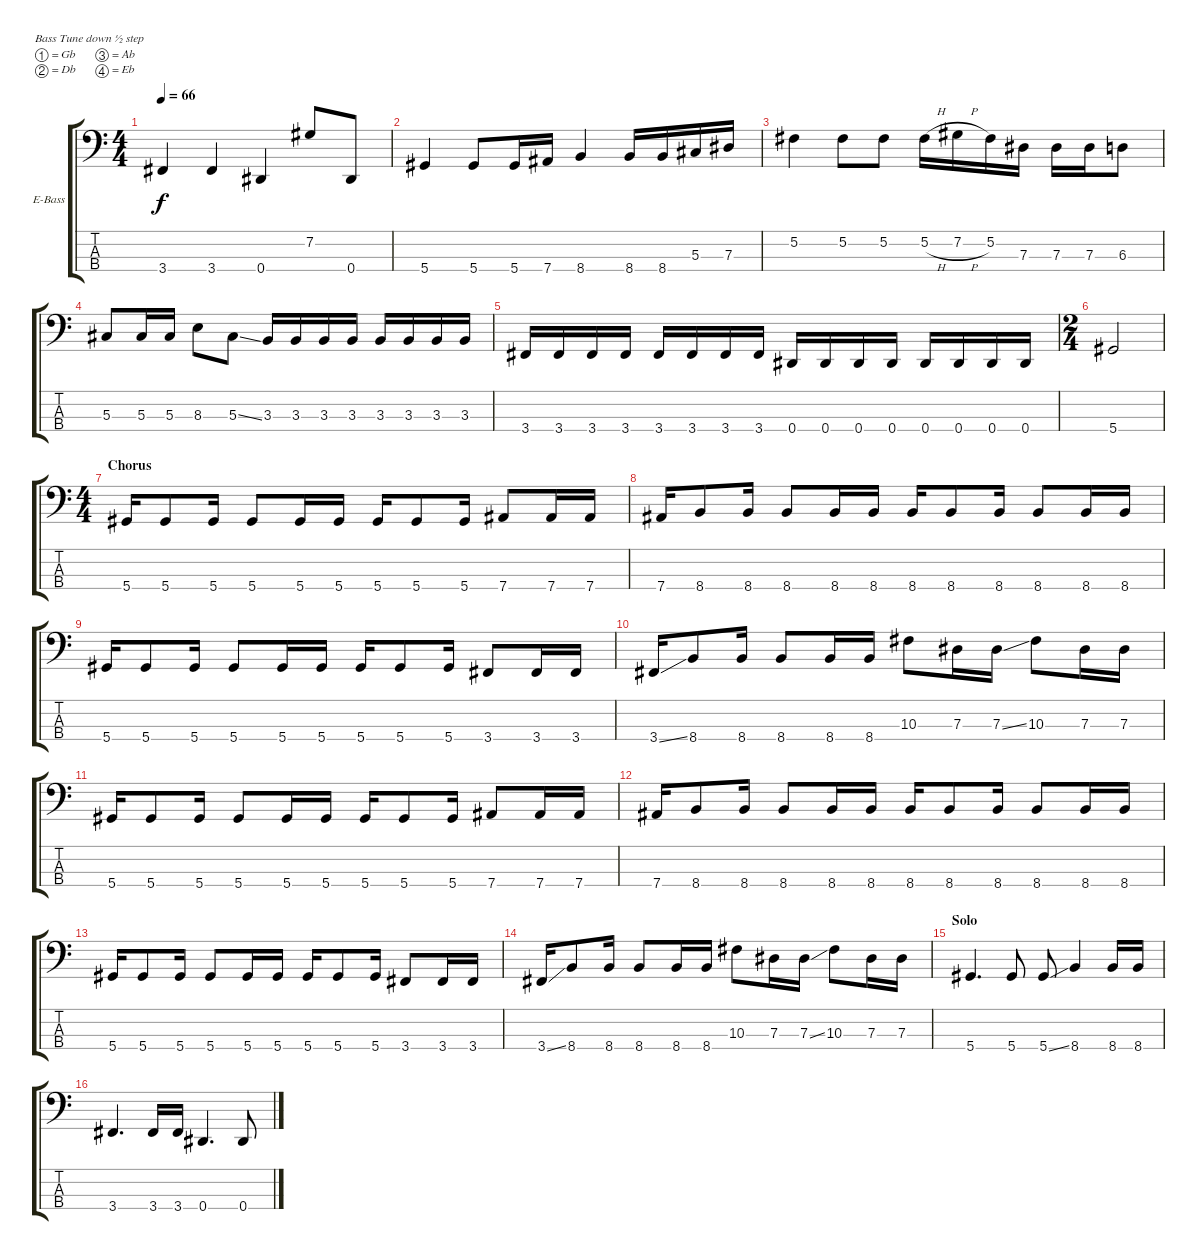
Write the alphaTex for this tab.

\bracketExtendMode groupsimilarinstruments
\firstSystemTrackNameOrientation horizontal
\otherSystemsTrackNameOrientation horizontal
\track ("Bass" "E-Bass") {instrument electricbasspick}
\staff {score tabs}
\tuning (Gb2 Db2 Ab1 Eb1)
\ts (4 4)
\tempo 66
\clef f4
\ks c
3.4.4{dy f} 3.4.4 0.4.4 7.2.8 0.4.8 |
5.4.4 5.4.8 5.4.16 7.4.16 8.4.4 8.4.16 8.4.16 5.3.16 7.3.16 |
5.2.4 5.2.8 5.2.8 5.2{h}.16 7.2{h}.16 5.2.16 7.3.16 7.3.16 7.3.16 6.3.8 |
5.3.8 5.3.16 5.3.16 8.3.8 5.3{ss}.8 3.3.16 3.3.16 3.3.16 3.3.16 3.3.16 3.3.16 3.3.16 3.3.16 |
3.4.16 3.4.16 3.4.16 3.4.16 3.4.16 3.4.16 3.4.16 3.4.16 0.4.16 0.4.16 0.4.16 0.4.16 0.4.16 0.4.16 0.4.16 0.4.16 |
\ts (2 4)
5.4.2 |
\ts (4 4)
\section ("" "Chorus")
5.4.16 5.4.8 5.4.16 5.4.8 5.4.16 5.4.16 5.4.16 5.4.8 5.4.16 7.4.8 7.4.16 7.4.16 |
7.4.16 8.4.8 8.4.16 8.4.8 8.4.16 8.4.16 8.4.16 8.4.8 8.4.16 8.4.8 8.4.16 8.4.16 |
5.4.16 5.4.8 5.4.16 5.4.8 5.4.16 5.4.16 5.4.16 5.4.8 5.4.16 3.4.8 3.4.16 3.4.16 |
3.4{ss}.16 8.4.8 8.4.16 8.4.8 8.4.16 8.4.16 10.3.8 7.3.16 7.3{ss}.16 10.3.8 7.3.16 7.3.16 |
5.4.16 5.4.8 5.4.16 5.4.8 5.4.16 5.4.16 5.4.16 5.4.8 5.4.16 7.4.8 7.4.16 7.4.16 |
7.4.16 8.4.8 8.4.16 8.4.8 8.4.16 8.4.16 8.4.16 8.4.8 8.4.16 8.4.8 8.4.16 8.4.16 |
5.4.16 5.4.8 5.4.16 5.4.8 5.4.16 5.4.16 5.4.16 5.4.8 5.4.16 3.4.8 3.4.16 3.4.16 |
3.4{ss}.16 8.4.8 8.4.16 8.4.8 8.4.16 8.4.16 10.3.8 7.3.16 7.3{ss}.16 10.3.8 7.3.16 7.3.16 |
\section ("" "Solo")
5.4.4{d} 5.4.8 5.4{ss}.8 8.4.4 8.4.16 8.4.16 |
3.4.4{d} 3.4.16 3.4.16 0.4.4{d} 0.4.8
